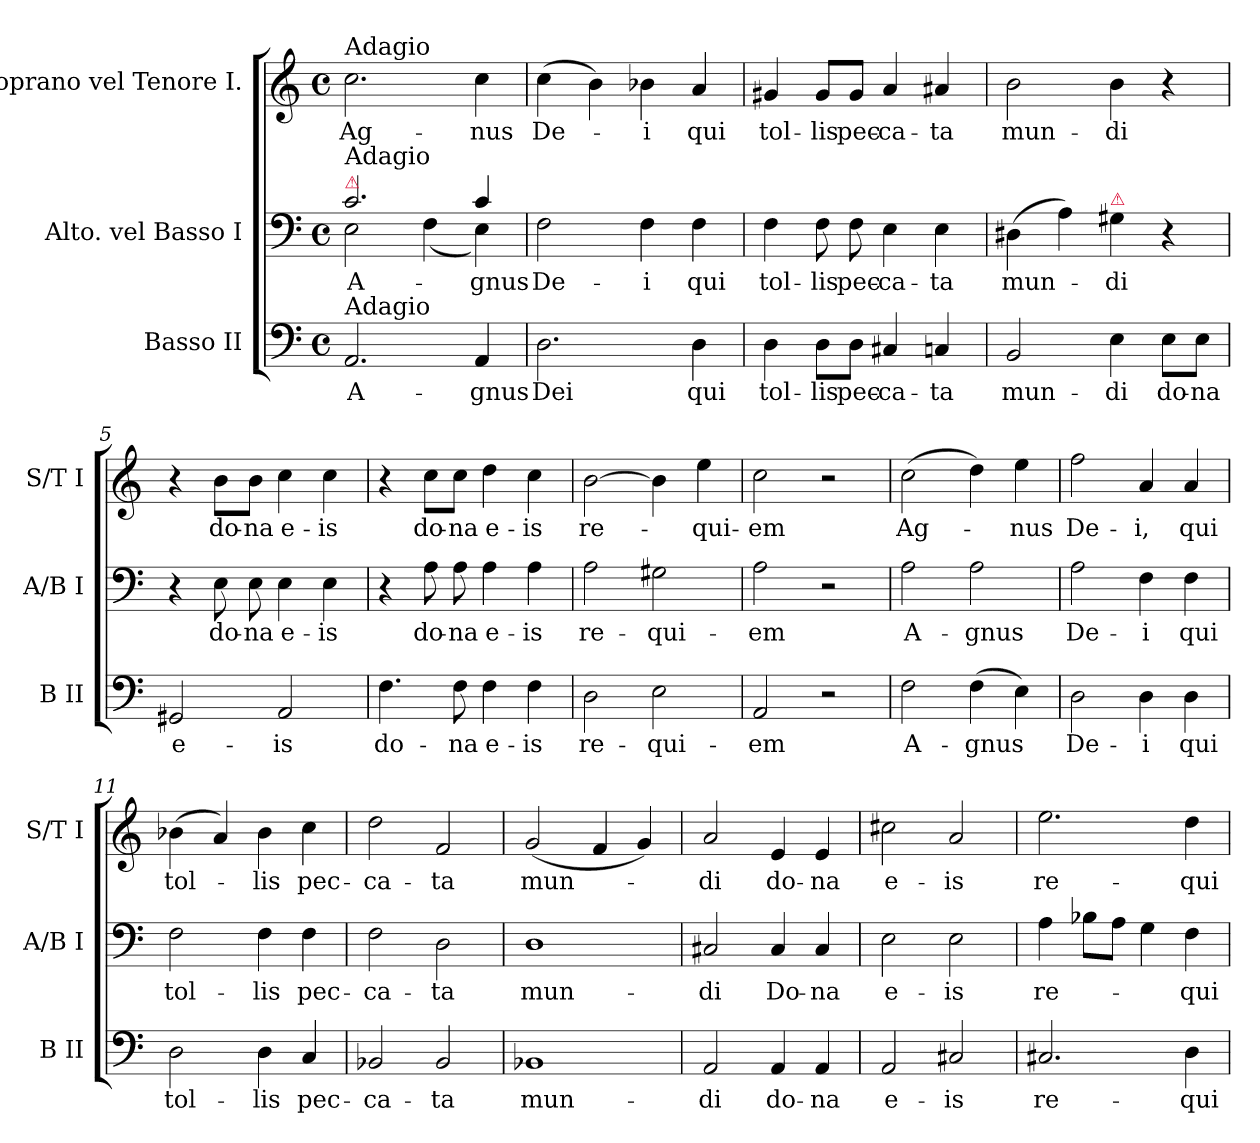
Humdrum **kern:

**kern	**text	**kern	**text	**kern	**text
*part3	*part3	*part2	*part2	*part1	*part1
*staff3	*staff3	*staff2	*staff2	*staff1	*staff1
*I"Basso II	*	*I"Alto. vel Basso I	*	*I"Soprano vel Tenore I.	*
*I'B II	*	*I'A/B I	*	*I'S/T I	*
*clefF4	*	*clefF4	*	*clefG2	*
*	*	*ITrd7c12	*	*ITrd7c12	*
*k[]	*	*k[]	*	*k[]	*
*M4/4	*	*M4/4	*	*M4/4	*
*met(c)	*	*met(c)	*	*met(c)	*
=1	=1	=1	=1	=1	=1
*	*	*^	*	*	*
!	!	!	!	!	!LO:TX:a:t=Adagio	!
!	!	!LO:TX:a:color=crimson:t=⚠	!	!	!	!
!	!	!LO:TX:a:t=Adagio	!	!	!	!
!LO:TX:a:t=Adagio	!	!	!	!	!	!
2.AA/	A-	2.C!/	2EE\	A-	2.c\	Ag-
.	.	.	(>4FF\	.	.	.
4AA/	-gnus	4C!/	4EE\)	-gnus	4c\	-nus
*	*	*v	*v	*	*	*
=2	=2	=2	=2	=2	=2
2.D\	Dei	2FF\	De-	(4c\	De-
.	.	.	.	4B\)	.
.	.	4FF\	-i	4B-X\	-i
4D\	qui	4FF\	qui	4A/	qui
=3	=3	=3	=3	=3	=3
4D\	tol-	4FF\	tol-	4G#X/	tol-
8D\L	-lis	8FF\	-lis	8G#/L	-lis
8D\J	pec-	8FF\	pec-	8G#/J	pec-
4C#X/	-ca-	4EE\	-ca-	4A/	-ca-
4Cn/	-ta	4EE\	-ta	4A#X/	-ta
=4	=4	=4	=4	=4	=4
2BB/	mun-	(4DD#X\	mun-	2B\	mun-
.	.	4AA\)	.	.	.
!	!	!LO:TX:a:color=crimson:t=⚠	!	!	!
4E\	-di	4GG#X\	-di	4B\	-di
8E\L	do-	4r	.	4r	.
8E\J	-na	.	.	.	.
=5	=5	=5	=5	=5	=5
2GG#X/	e-	4r	.	4r	.
.	.	8EE\	do-	8B\L	do-
.	.	8EE\	-na	8B\J	-na
2AA/	-is	4EE\	e-	4c\	e-
.	.	4EE\	-is	4c\	-is
=6	=6	=6	=6	=6	=6
4.F\	do-	4r	.	4r	.
.	.	8AA\	do-	8c\L	do-
8F\	-na	8AA\	-na	8c\J	-na
4F\	e-	4AA\	e-	4d\	e-
4F\	-is	4AA\	-is	4c\	-is
=7	=7	=7	=7	=7	=7
2D\	re-	2AA\	re-	[2B\	re-
2E\	-qui-	2GG#X\	-qui-	4B\]	.
.	.	.	.	4e\	-qui-
=8	=8	=8	=8	=8	=8
2AA/	-em	2AA\	-em	2c\	-em
2r	.	2r	.	2r	.
=9	=9	=9	=9	=9	=9
2F\	A-	2AA\	A-	(2c\	Ag-
(4F\	-gnus	2AA\	-gnus	4d\)	.
4E\)	.	.	.	4e\	-nus
=10	=10	=10	=10	=10	=10
2D\	De-	2AA\	De-	2f\	De-
4D\	-i	4FF\	-i	4A/	-i,
4D\	qui	4FF\	qui	4A/	qui
=11	=11	=11	=11	=11	=11
2D\	tol-	2FF\	tol-	(4B-X\	tol-
.	.	.	.	4A/)	.
4D\	-lis	4FF\	-lis	4B-\	-lis
4C/	pec-	4FF\	pec-	4c\	pec-
=12	=12	=12	=12	=12	=12
2BB-X/	-ca-	2FF\	-ca-	2d\	-ca-
2BB-/	-ta	2DD\	-ta	2F/	-ta
=13	=13	=13	=13	=13	=13
1BB-X	mun-	1DD	mun-	(2G/	mun-
.	.	.	.	4F/	.
.	.	.	.	4G/)	.
=14	=14	=14	=14	=14	=14
2AA/	-di	2CC#X/	-di	2A/	-di
4AA/	do-	4CC#/	Do-	4E/	do-
4AA/	-na	4CC#/	-na	4E/	-na
=15	=15	=15	=15	=15	=15
2AA/	e-	2EE\	e-	2c#X\	e-
2C#X/	-is	2EE\	-is	2A/	-is
=16	=16	=16	=16	=16	=16
2.C#X/	re-	4AA\	re-	2.e\	re-
.	.	8BB-X\L	.	.	.
.	.	8AA\J	.	.	.
.	.	4GG\	.	.	.
4D\	-qui-	4FF\	-qui-	4d\	-qui-
=	=	=	=	=	=
*-	*-	*-	*-	*-	*-
